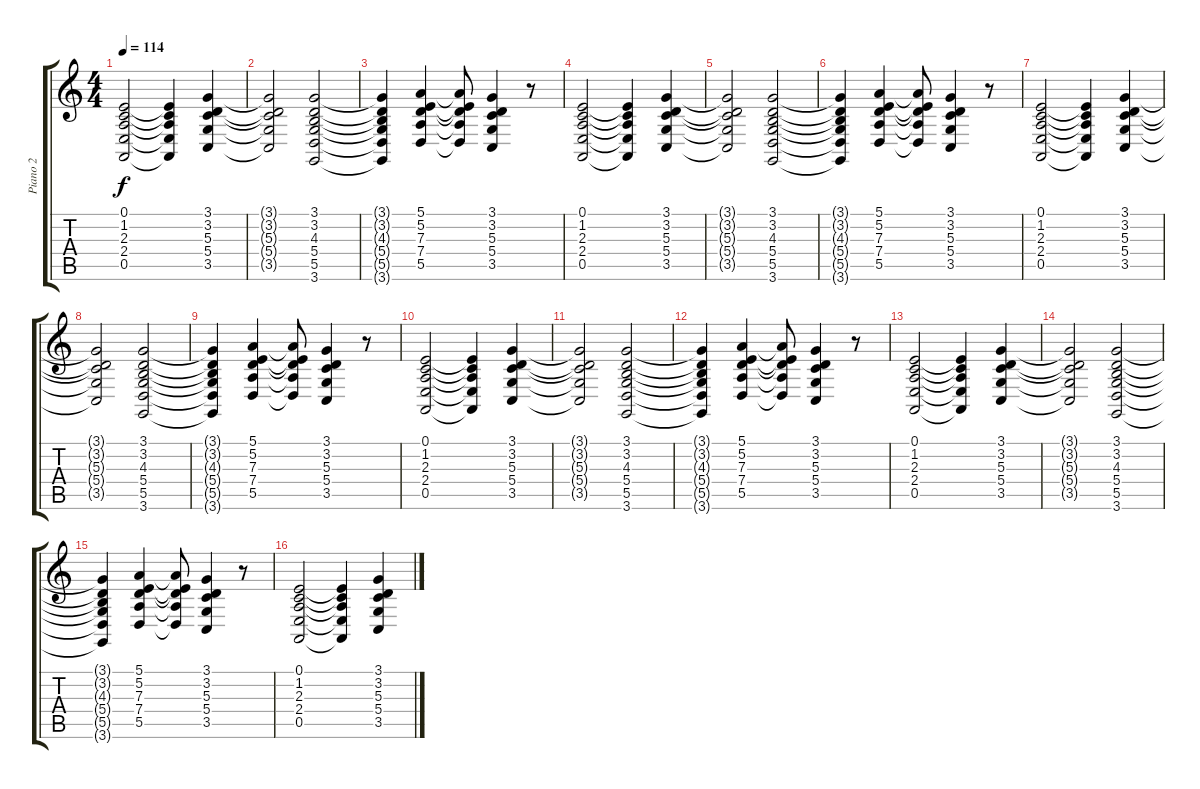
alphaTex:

\track ("Piano 2" "Piano 2") {instrument electricgrandpiano}
\staff {score tabs}
\tuning (E4 B3 G3 D3 A2 E2) {hide}
\ts (4 4)
\tempo 114
\clef g2
\ks c
(0.1 1.2 2.3 2.4 0.5).2{dy f} (0.1{t} 1.2{t} 2.3{t} 2.4{t} 0.5{t}).4 (3.1 3.2 5.3 5.4 3.5).4 |
(3.1{t} 3.2{t} 5.3{t} 5.4{t} 3.5{t}).2 (3.1 3.2 4.3 5.4 5.5 3.6).2 |
(3.1{t} 3.2{t} 4.3{t} 5.4{t} 5.5{t} 3.6{t}).4 (5.1 5.2 7.3 7.4 5.5).4 (5.1{t} 5.2{t} 7.3{t} 7.4{t} 5.5{t}).8 (3.1 3.2 5.3 5.4 3.5).4 r.8 |
(0.1 1.2 2.3 2.4 0.5).2 (0.1{t} 1.2{t} 2.3{t} 2.4{t} 0.5{t}).4 (3.1 3.2 5.3 5.4 3.5).4 |
(3.1{t} 3.2{t} 5.3{t} 5.4{t} 3.5{t}).2 (3.1 3.2 4.3 5.4 5.5 3.6).2 |
(3.1{t} 3.2{t} 4.3{t} 5.4{t} 5.5{t} 3.6{t}).4 (5.1 5.2 7.3 7.4 5.5).4 (5.1{t} 5.2{t} 7.3{t} 7.4{t} 5.5{t}).8 (3.1 3.2 5.3 5.4 3.5).4 r.8 |
(0.1 1.2 2.3 2.4 0.5).2 (0.1{t} 1.2{t} 2.3{t} 2.4{t} 0.5{t}).4 (3.1 3.2 5.3 5.4 3.5).4 |
(3.1{t} 3.2{t} 5.3{t} 5.4{t} 3.5{t}).2 (3.1 3.2 4.3 5.4 5.5 3.6).2 |
(3.1{t} 3.2{t} 4.3{t} 5.4{t} 5.5{t} 3.6{t}).4 (5.1 5.2 7.3 7.4 5.5).4 (5.1{t} 5.2{t} 7.3{t} 7.4{t} 5.5{t}).8 (3.1 3.2 5.3 5.4 3.5).4 r.8 |
(0.1 1.2 2.3 2.4 0.5).2 (0.1{t} 1.2{t} 2.3{t} 2.4{t} 0.5{t}).4 (3.1 3.2 5.3 5.4 3.5).4 |
(3.1{t} 3.2{t} 5.3{t} 5.4{t} 3.5{t}).2 (3.1 3.2 4.3 5.4 5.5 3.6).2 |
(3.1{t} 3.2{t} 4.3{t} 5.4{t} 5.5{t} 3.6{t}).4 (5.1 5.2 7.3 7.4 5.5).4 (5.1{t} 5.2{t} 7.3{t} 7.4{t} 5.5{t}).8 (3.1 3.2 5.3 5.4 3.5).4 r.8 |
(0.1 1.2 2.3 2.4 0.5).2 (0.1{t} 1.2{t} 2.3{t} 2.4{t} 0.5{t}).4 (3.1 3.2 5.3 5.4 3.5).4 |
(3.1{t} 3.2{t} 5.3{t} 5.4{t} 3.5{t}).2 (3.1 3.2 4.3 5.4 5.5 3.6).2 |
(3.1{t} 3.2{t} 4.3{t} 5.4{t} 5.5{t} 3.6{t}).4 (5.1 5.2 7.3 7.4 5.5).4 (5.1{t} 5.2{t} 7.3{t} 7.4{t} 5.5{t}).8 (3.1 3.2 5.3 5.4 3.5).4 r.8 |
(0.1 1.2 2.3 2.4 0.5).2 (0.1{t} 1.2{t} 2.3{t} 2.4{t} 0.5{t}).4 (3.1 3.2 5.3 5.4 3.5).4
